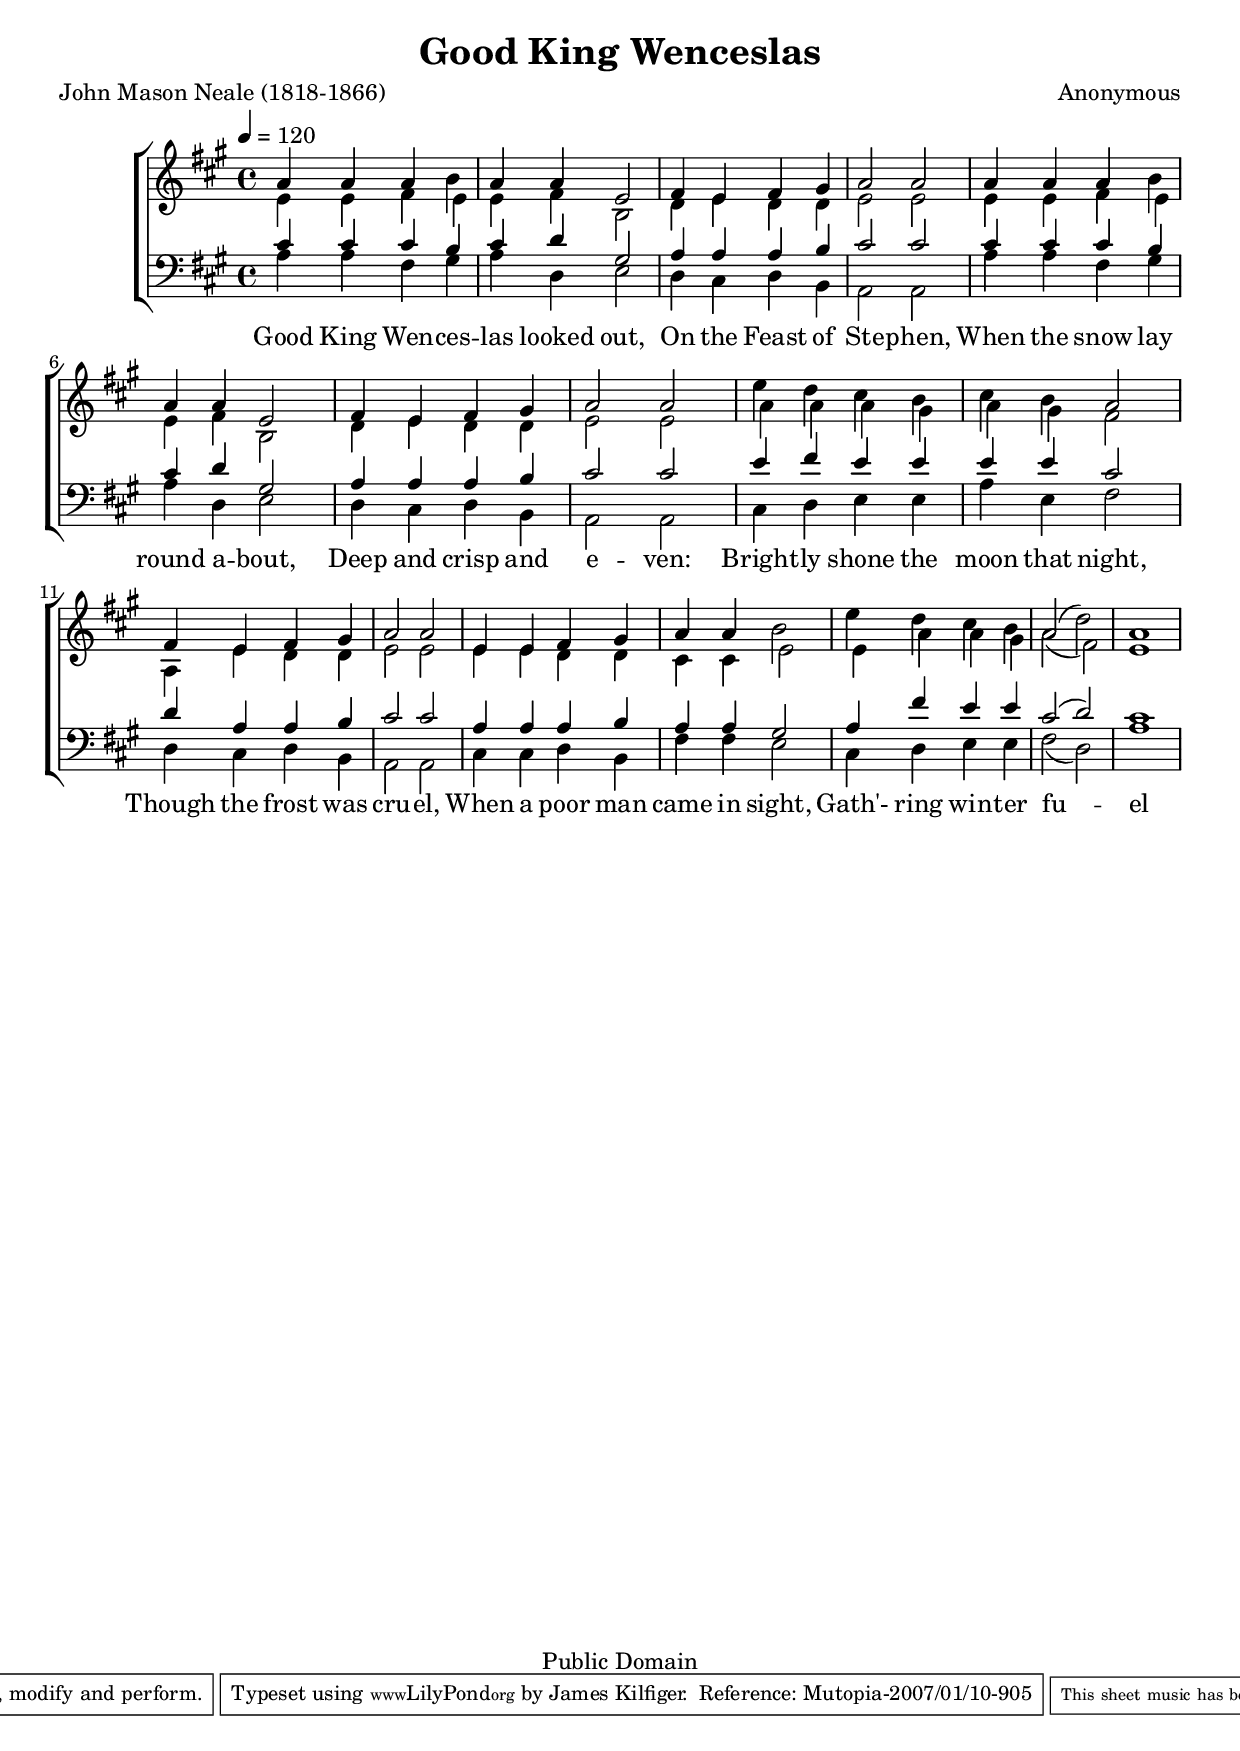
\version "2.11.9"
\header {
 title = "Good King Wenceslas"
 composer = "Anonymous"
poet = "John Mason Neale (1818-1866)"
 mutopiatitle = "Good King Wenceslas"
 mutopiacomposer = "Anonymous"
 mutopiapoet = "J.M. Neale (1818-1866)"
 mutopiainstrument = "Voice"
 date = "1853"
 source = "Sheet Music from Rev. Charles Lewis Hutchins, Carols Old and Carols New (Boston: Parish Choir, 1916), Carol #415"
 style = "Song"
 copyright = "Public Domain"
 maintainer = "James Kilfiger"
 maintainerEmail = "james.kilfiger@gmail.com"
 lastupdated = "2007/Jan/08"
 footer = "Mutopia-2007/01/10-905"
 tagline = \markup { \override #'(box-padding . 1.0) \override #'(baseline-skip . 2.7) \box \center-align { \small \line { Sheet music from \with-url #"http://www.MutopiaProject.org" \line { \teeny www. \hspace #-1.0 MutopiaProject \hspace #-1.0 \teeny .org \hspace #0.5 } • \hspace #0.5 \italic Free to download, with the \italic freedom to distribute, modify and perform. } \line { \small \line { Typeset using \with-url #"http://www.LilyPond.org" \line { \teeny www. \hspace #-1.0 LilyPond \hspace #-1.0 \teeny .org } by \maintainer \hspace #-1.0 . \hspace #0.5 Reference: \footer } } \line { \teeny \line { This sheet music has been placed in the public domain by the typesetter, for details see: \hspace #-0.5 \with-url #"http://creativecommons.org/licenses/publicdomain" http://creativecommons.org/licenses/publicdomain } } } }
}

\score {
\new ChoirStaff
\relative a' <<
  \new Staff { 
    << {
      \key a \major
      \time 4/4 \tempo 4 = 120
       a4 a a b 
       a a e2
       fis4 e fis gis
       a2 a2
       a4 a a b 
       a a e2
       fis4 e fis gis
       a2 a2
       e'4 d cis b
       cis b a2
       fis4 e fis gis
       a2 a2
       e4 e fis gis
       a a b2
       e4 d cis b
       a2( d)
       a1
     }
     \addlyrics {
     Good King Wen -- ces -- las looked out,
     On the Feast of Ste -- phen,
     When the snow lay round a --  bout,
     Deep and crisp and e -- ven:
     Bright -- ly shone the moon that night,
     Though the frost was cru -- el,
     When a poor man came in sight,
     Gath'- ring win -- ter fu -- el }
     \\
     {
       e4 e fis e
       e fis b,2
       d4 e d d
       e2 e2
       e4 e fis e
       e fis b,2
       d4 e d d
       e2 e2
       a4 a4 a4 gis
       a gis fis2
       a,4 e' d d
       e2 e
       e4 e d d
       cis cis e2
       e4 a a gis
       a2( fis)
       e1
     } >>
  }
  \relative a
  \new Staff { 
    \clef bass
    \key a \major
    << { 
	cis4 cis cis b
	cis d gis,2
	a4 a a b 
	cis2 cis2
        cis4 cis cis b
	cis d gis,2
	a4 a a b 
	cis2 cis2
	e4 fis e e 
	e e cis2
	d4 a a b
	cis2 cis
	a4 a a b 
	a a gis2
	a4 fis' e e
	cis2( d)
	cis1
    }
    \\
    {
    a4 a fis gis
    a d, e2
    d4 cis d b
    a2 a2
    a'4 a fis gis
    a d, e2
    d4 cis d b
    a2 a2
    cis4  d e e
    a e fis2
    d4 cis d b
    a2 a2
    cis4 cis d b 
    fis' fis e2
    cis4 d e e
    fis2( d)
    a'1
    } >>
  }
>>
\midi {}
\layout {}
}



%{
1. Good King Wenceslas looked out,
On the feast of Stephen,
When the snow lay round about,
Deep and crisp and even:
Brightly shone the moon that night,
Though the frost was cruel,
When a poor man came in sight,
Gathering winter fuel.

2. "Hither page and stand by me,
If thou know'st it, telling,
Yonder peasant, who is he,
Where and what his dwelling?"
"Sire, he lives a good league hence,
Underneath the mountain,
Right against the forest fence,
By Saint Agnes' fountain."

3. "Bring me flesh and bring me wine,
Bring me pine logs hither:
Thou and I will see him dine,
When we bear them thither."
Page and monarch forth they went,
Forth they went together;
Though the rude winds wild lament,
And the bitter weather.

4. "Sire, the night is darker now,
And the wind blows stronger;
Fails my heart, I know now how,
I can go no longer."
"Mark my footsteps, my good page;
Tread thou in them boldly;
Thou shalt find the winter's rage
Freeze thy blood less coldly."

5. In his master's steps he trod,
Where the snow lay dinted;
Heat was in the very sod
Which the saint had printed.
Therefore, Christian men, be sure,
Wealth or rank possessing,
Ye who now will bless the poor,
Shall yourselves find blessing.
 
 %}
